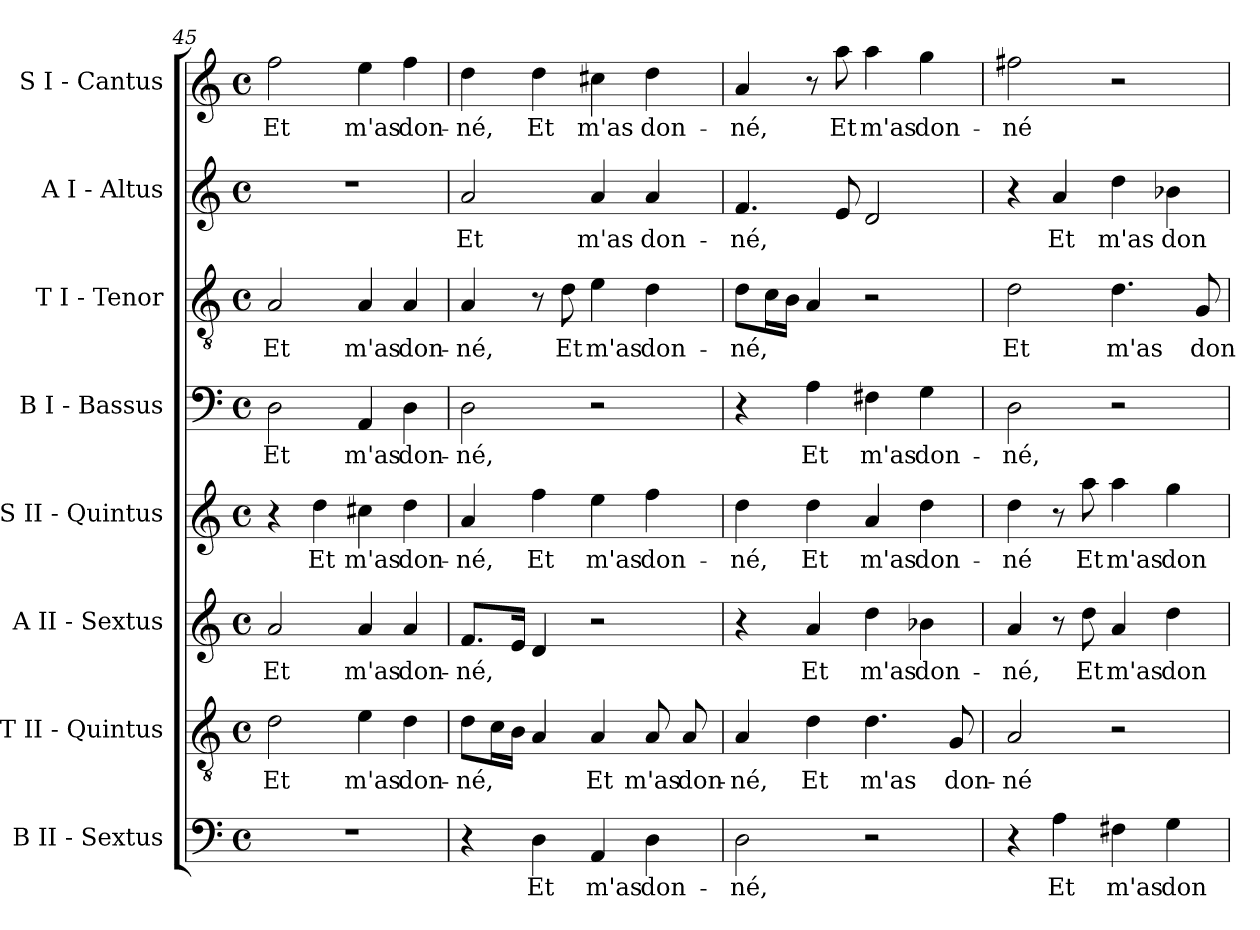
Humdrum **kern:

**kern	**text	**kern	**text	**kern	**text	**kern	**text	**kern	**text	**kern	**text	**kern	**text	**kern	**text
*part8	*part8	*part7	*part7	*part6	*part6	*part5	*part5	*part4	*part4	*part3	*part3	*part2	*part2	*part1	*part1
*staff8	*staff8	*staff7	*staff7	*staff6	*staff6	*staff5	*staff5	*staff4	*staff4	*staff3	*staff3	*staff2	*staff2	*staff1	*staff1
*I"B II - Sextus	*	*I"T II - Quintus	*	*I"A II - Sextus	*	*I"S II - Quintus	*	*I"B I - Bassus	*	*I"T I - Tenor	*	*I"A I - Altus	*	*I"S I - Cantus	*
*I'B 2	*	*I'T 2	*	*I'A 2	*	*I'S 2	*	*I'B 1	*	*I'T 1	*	*I'A 1	*	*I'S 1	*
*clefF4	*	*clefGv2	*	*clefG2	*	*clefG2	*	*clefF4	*	*clefGv2	*	*clefG2	*	*clefG2	*
*k[]	*	*k[]	*	*k[]	*	*k[]	*	*k[]	*	*k[]	*	*k[]	*	*k[]	*
*C:	*	*C:	*	*C:	*	*C:	*	*C:	*	*C:	*	*C:	*	*C:	*
*M4/4	*	*M4/4	*	*M4/4	*	*M4/4	*	*M4/4	*	*M4/4	*	*M4/4	*	*M4/4	*
*met(c)	*	*met(c)	*	*met(c)	*	*met(c)	*	*met(c)	*	*met(c)	*	*met(c)	*	*met(c)	*
=45	=45	=45	=45	=45	=45	=45	=45	=45	=45	=45	=45	=45	=45	=45	=45
!	!	!	!LO:LY:b	!	!LO:LY:b	!	!	!	!LO:LY:b	!	!LO:LY:b	!	!	!	!LO:LY:b
1r	.	2d\	Et	2a/	Et	4r	.	2D\	Et	2A/	Et	1r	.	2ff\	Et
!	!	!	!	!	!	!	!LO:LY:b	!	!	!	!	!	!	!	!
.	.	.	.	.	.	4dd\	Et	.	.	.	.	.	.	.	.
!	!	!	!LO:LY:b	!	!LO:LY:b	!	!LO:LY:b	!	!LO:LY:b	!	!LO:LY:b	!	!	!	!LO:LY:b
.	.	4e\	m'as	4a/	m'as	4cc#X\	m'as	4AA/	m'as	4A/	m'as	.	.	4ee\	m'as
!	!	!	!LO:LY:b	!	!LO:LY:b	!	!LO:LY:b	!	!LO:LY:b	!	!LO:LY:b	!	!	!	!LO:LY:b
.	.	4d\	don-	4a/	don-	4dd\	don-	4D\	don-	4A/	don-	.	.	4ff\	don-
=46	=46	=46	=46	=46	=46	=46	=46	=46	=46	=46	=46	=46	=46	=46	=46
!	!	!	!LO:LY:b	!	!LO:LY:b	!	!LO:LY:b	!	!LO:LY:b	!	!LO:LY:b	!	!LO:LY:b	!	!LO:LY:b
4r	.	8d\L	-né,	8.f/L	-né,	4a/	-né,	2D\	-né,	4A/	-né,	2a/	Et	4dd\	-né,
.	.	16c\L	.	.	.	.	.	.	.	.	.	.	.	.	.
.	.	16B\JJ	.	16e/Jk	.	.	.	.	.	.	.	.	.	.	.
!	!LO:LY:b	!	!	!	!	!	!LO:LY:b	!	!	!	!	!	!	!	!LO:LY:b
4D\	Et	4A/	.	4d/	.	4ff\	Et	.	.	8r	.	.	.	4dd\	Et
!	!	!	!	!	!	!	!	!	!	!	!LO:LY:b	!	!	!	!
.	.	.	.	.	.	.	.	.	.	8d\	Et	.	.	.	.
!	!LO:LY:b	!	!LO:LY:b	!	!	!	!LO:LY:b	!	!	!	!LO:LY:b	!	!LO:LY:b	!	!LO:LY:b
4AA/	m'as	4A/	Et	2r	.	4ee\	m'as	2r	.	4e\	m'as	4a/	m'as	4cc#X\	m'as
!	!LO:LY:b	!	!LO:LY:b	!	!	!	!LO:LY:b	!	!	!	!LO:LY:b	!	!LO:LY:b	!	!LO:LY:b
4D\	don-	8A/	m'as	.	.	4ff\	don-	.	.	4d\	don-	4a/	don-	4dd\	don-
!	!	!	!LO:LY:b	!	!	!	!	!	!	!	!	!	!	!	!
.	.	8A/	don-	.	.	.	.	.	.	.	.	.	.	.	.
=47	=47	=47	=47	=47	=47	=47	=47	=47	=47	=47	=47	=47	=47	=47	=47
!	!LO:LY:b	!	!LO:LY:b	!	!	!	!LO:LY:b	!	!	!	!LO:LY:b	!	!LO:LY:b	!	!LO:LY:b
2D\	-né,	4A/	-né,	4r	.	4dd\	-né,	4r	.	8d\L	-né,	4.f/	-né,	4a/	-né,
.	.	.	.	.	.	.	.	.	.	16c\L	.	.	.	.	.
.	.	.	.	.	.	.	.	.	.	16B\JJ	.	.	.	.	.
!	!	!	!LO:LY:b	!	!LO:LY:b	!	!LO:LY:b	!	!LO:LY:b	!	!	!	!	!	!
.	.	4d\	Et	4a/	Et	4dd\	Et	4A\	Et	4A/	.	.	.	8r	.
!	!	!	!	!	!	!	!	!	!	!	!	!	!	!	!LO:LY:b
.	.	.	.	.	.	.	.	.	.	.	.	8e/	.	8aa\	Et
!	!	!	!LO:LY:b	!	!LO:LY:b	!	!LO:LY:b	!	!LO:LY:b	!	!	!	!	!	!LO:LY:b
2r	.	4.d\	m'as	4dd\	m'as	4a/	m'as	4F#X\	m'as	2r	.	2d/	.	4aa\	m'as
!	!	!	!	!	!LO:LY:b	!	!LO:LY:b	!	!LO:LY:b	!	!	!	!	!	!LO:LY:b
.	.	.	.	4b-X\	don-	4dd\	don-	4G\	don-	.	.	.	.	4gg\	don-
!	!	!	!LO:LY:b	!	!	!	!	!	!	!	!	!	!	!	!
.	.	8G/	don-	.	.	.	.	.	.	.	.	.	.	.	.
!!LO:LB:g=z
=48	=48	=48	=48	=48	=48	=48	=48	=48	=48	=48	=48	=48	=48	=48	=48
!	!	!	!LO:LY:b	!	!LO:LY:b	!	!LO:LY:b	!	!LO:LY:b	!	!LO:LY:b	!	!	!	!LO:LY:b
4r	.	2A/	-né	4a/	-né,	4dd\	-né	2D\	-né,	2d\	Et	4r	.	2ff#X\	-né
!	!LO:LY:b	!	!	!	!	!	!	!	!	!	!	!	!LO:LY:b	!	!
4A\	Et	.	.	8r	.	8r	.	.	.	.	.	4a/	Et	.	.
!	!	!	!	!	!LO:LY:b	!	!LO:LY:b	!	!	!	!	!	!	!	!
.	.	.	.	8dd\	Et	8aa\	Et	.	.	.	.	.	.	.	.
!	!LO:LY:b	!	!	!	!LO:LY:b	!	!LO:LY:b	!	!	!	!LO:LY:b	!	!LO:LY:b	!	!
4F#X\	m'as	2r	.	4a/	m'as	4aa\	m'as	2r	.	4.d\	m'as	4dd\	m'as	2r	.
!	!LO:LY:b	!	!	!	!LO:LY:b	!	!LO:LY:b	!	!	!	!	!	!LO:LY:b	!	!
4G\	don-	.	.	4dd\	don-	4gg\	don-	.	.	.	.	4b-X\	don-	.	.
!	!	!	!	!	!	!	!	!	!	!	!LO:LY:b	!	!	!	!
.	.	.	.	.	.	.	.	.	.	8G/	don-	.	.	.	.
=	=	=	=	=	=	=	=	=	=	=	=	=	=	=	=
*-	*-	*-	*-	*-	*-	*-	*-	*-	*-	*-	*-	*-	*-	*-	*-
